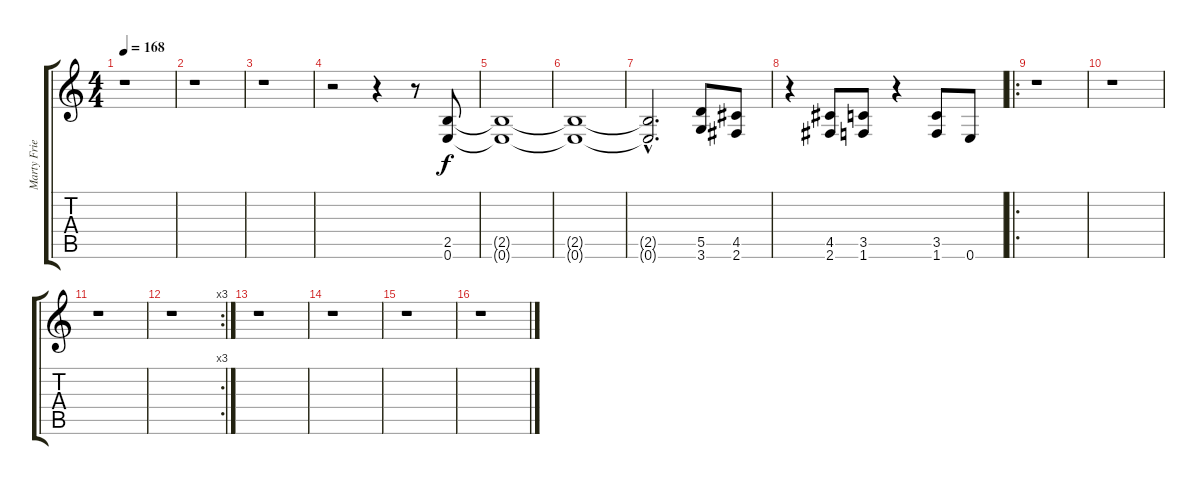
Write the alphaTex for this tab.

\track ("Marty Friedman Rhy." "Marty Frie") {instrument distortionguitar}
\staff {score tabs}
\tuning (E4 B3 G3 D3 A2 E2) {hide}
\ts (4 4)
\tempo 168
\clef g2
\ks c
r.1{dy f} |
r.1 |
r.1 |
r.2 r.4 r.8 (2.5 0.6).8 |
(2.5{t} 0.6{t}).1 |
(2.5{t} 0.6{t}).1 |
(2.5{hac t} 0.6{hac t}).2{d} (5.5 3.6).8 (4.5 2.6).8 |
r.4 (4.5 2.6).8 (3.5 1.6).8 r.4 (3.5 1.6).8 0.6.8 |
\ro
r.1 |
r.1 |
r.1 |
\rc 3
r.1 |
r.1 |
r.1 |
r.1 |
r.1
